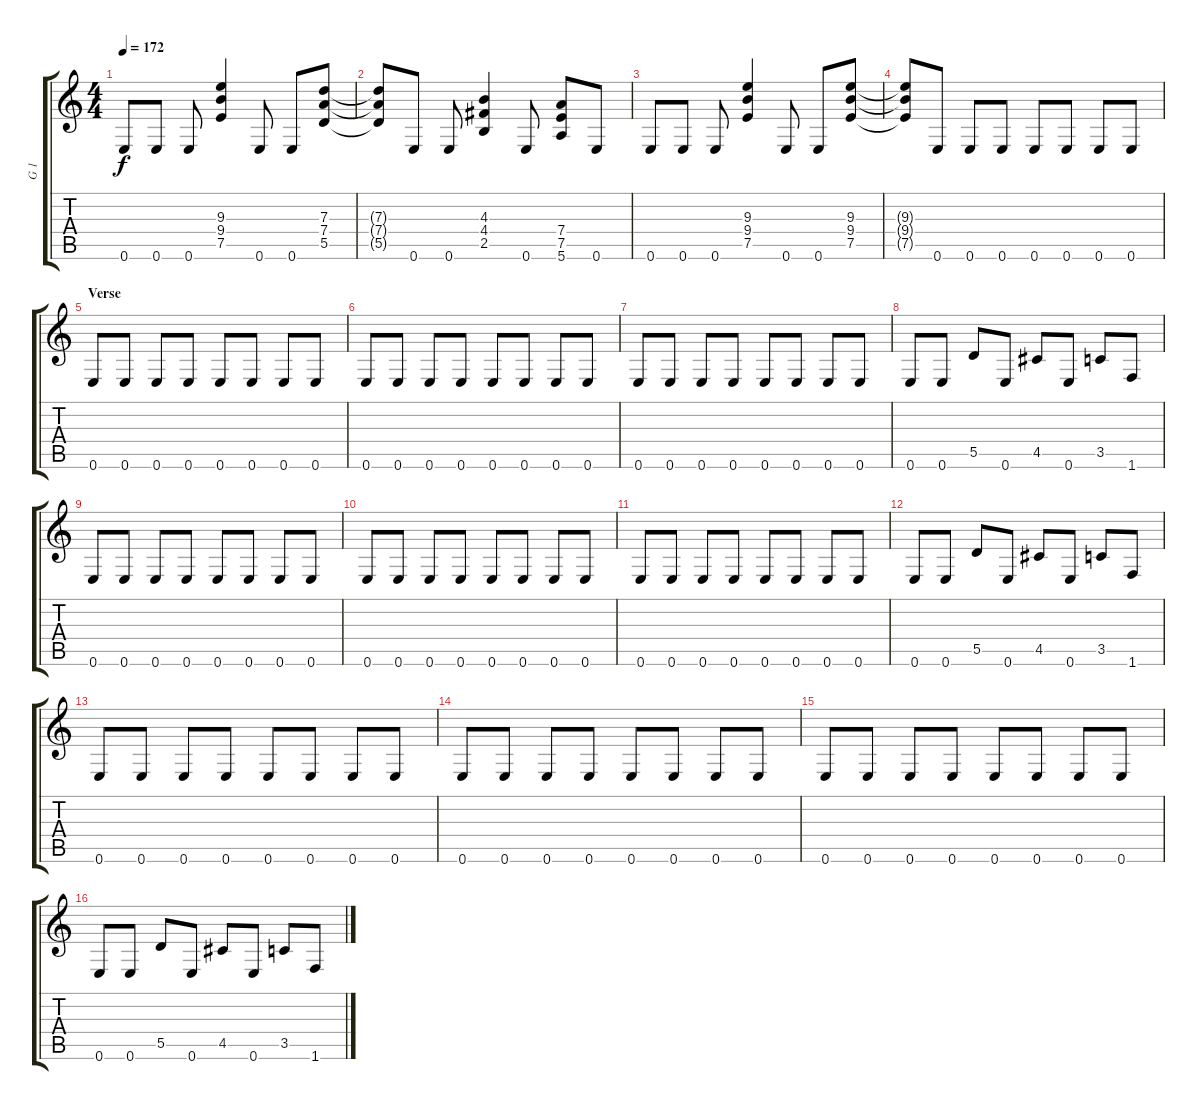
\track ("G 1" "G 1") {instrument distortionguitar}
\staff {score tabs}
\tuning (E4 B3 G3 D3 A2 E2) {hide}
\ts (4 4)
\tempo 172
\clef g2
\ks c
0.6.8{dy f} 0.6.8 0.6.8 (9.3 9.4 7.5).4 0.6.8 0.6.8 (7.3 7.4 5.5).8 |
(7.3{t} 7.4{t} 5.5{t}).8 0.6.8 0.6.8 (4.3 4.4 2.5).4 0.6.8 (7.4 7.5 5.6).8 0.6.8 |
0.6.8 0.6.8 0.6.8 (9.3 9.4 7.5).4 0.6.8 0.6.8 (9.3 9.4 7.5).8 |
(9.3{t} 9.4{t} 7.5{t}).8 0.6.8 0.6.8 0.6.8 0.6.8 0.6.8 0.6.8 0.6.8 |
\section ("" "Verse")
0.6.8 0.6.8 0.6.8 0.6.8 0.6.8 0.6.8 0.6.8 0.6.8 |
0.6.8 0.6.8 0.6.8 0.6.8 0.6.8 0.6.8 0.6.8 0.6.8 |
0.6.8 0.6.8 0.6.8 0.6.8 0.6.8 0.6.8 0.6.8 0.6.8 |
0.6.8 0.6.8 5.5.8 0.6.8 4.5.8 0.6.8 3.5.8 1.6.8 |
0.6.8 0.6.8 0.6.8 0.6.8 0.6.8 0.6.8 0.6.8 0.6.8 |
0.6.8 0.6.8 0.6.8 0.6.8 0.6.8 0.6.8 0.6.8 0.6.8 |
0.6.8 0.6.8 0.6.8 0.6.8 0.6.8 0.6.8 0.6.8 0.6.8 |
0.6.8 0.6.8 5.5.8 0.6.8 4.5.8 0.6.8 3.5.8 1.6.8 |
0.6.8 0.6.8 0.6.8 0.6.8 0.6.8 0.6.8 0.6.8 0.6.8 |
0.6.8 0.6.8 0.6.8 0.6.8 0.6.8 0.6.8 0.6.8 0.6.8 |
0.6.8 0.6.8 0.6.8 0.6.8 0.6.8 0.6.8 0.6.8 0.6.8 |
0.6.8 0.6.8 5.5.8 0.6.8 4.5.8 0.6.8 3.5.8 1.6.8
